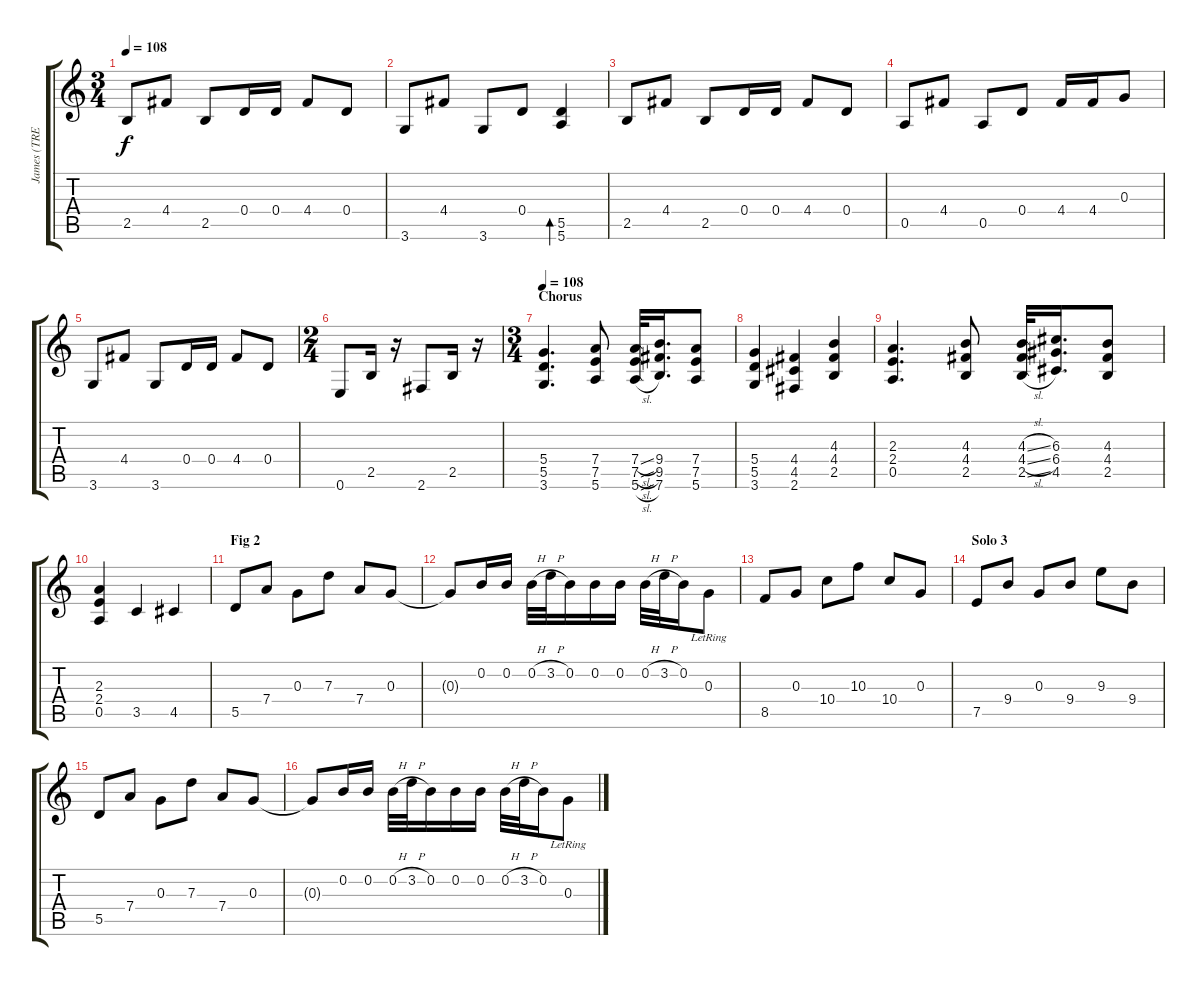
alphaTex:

\track ("James (TREBBLE)" "James (TRE") {instrument electricguitarclean}
\staff {score tabs}
\tuning (E4 B3 G3 D3 A2 E2) {hide}
\ts (3 4)
\tempo 108
\clef g2
\ks c
2.5.8{dy f} 4.4.8 2.5.8 0.4.16 0.4.16 4.4.8 0.4.8 |
3.6.8 4.4.8 3.6.8 0.4.8 (5.5 5.6).4{bd 240} |
2.5.8 4.4.8 2.5.8 0.4.16 0.4.16 4.4.8 0.4.8 |
0.5.8 4.4.8 0.5.8 0.4.8 4.4.16 4.4.16 0.3.8 |
3.6.8 4.4.8 3.6.8 0.4.16 0.4.16 4.4.8 0.4.8 |
\ts (2 4)
0.6.8 2.5.16 r.16 2.6.8 2.5.16 r.16 |
\ts (3 4)
\section ("" "Chorus")
\tempo 108
(5.4 5.5 3.6).4{d instrument overdrivenguitar} (7.4 7.5 5.6).8 (7.4{sl} 7.5{sl} 5.6{sl}).32 (9.4 9.5 7.6).16{d} (7.4 7.5 5.6).8 |
(5.4 5.5 3.6).4 (4.4 4.5 2.6).4 (4.3 4.4 2.5).4 |
(2.3 2.4 0.5).4{d} (4.3 4.4 2.5).8 (4.3{sl} 4.4{sl} 2.5{sl}).32 (6.3 6.4 4.5).16{d} (4.3 4.4 2.5).8 |
(2.3 2.4 0.5).4 3.5.4 4.5.4 |
\section ("" "Fig 2")
5.5.8 7.4.8{instrument electricguitarclean} 0.3.8 7.3.8 7.4.8 0.3.8 |
0.3{t}.8 0.2.16 0.2.16 0.2{h}.32 3.2{h}.32 0.2.16 0.2.16 0.2.16 0.2{h}.32 3.2{h}.32 0.2.16 0.3{lr}.8 |
8.5.8 0.3.8 10.4.8 10.3.8 10.4.8 0.3.8 |
\section ("" "Solo 3")
7.5.8 9.4.8 0.3.8 9.4.8 9.3.8 9.4.8 |
5.5.8 7.4.8 0.3.8 7.3.8 7.4.8 0.3.8 |
0.3{t}.8 0.2.16 0.2.16 0.2{h}.32 3.2{h}.32 0.2.16 0.2.16 0.2.16 0.2{h}.32 3.2{h}.32 0.2.16 0.3{lr}.8
